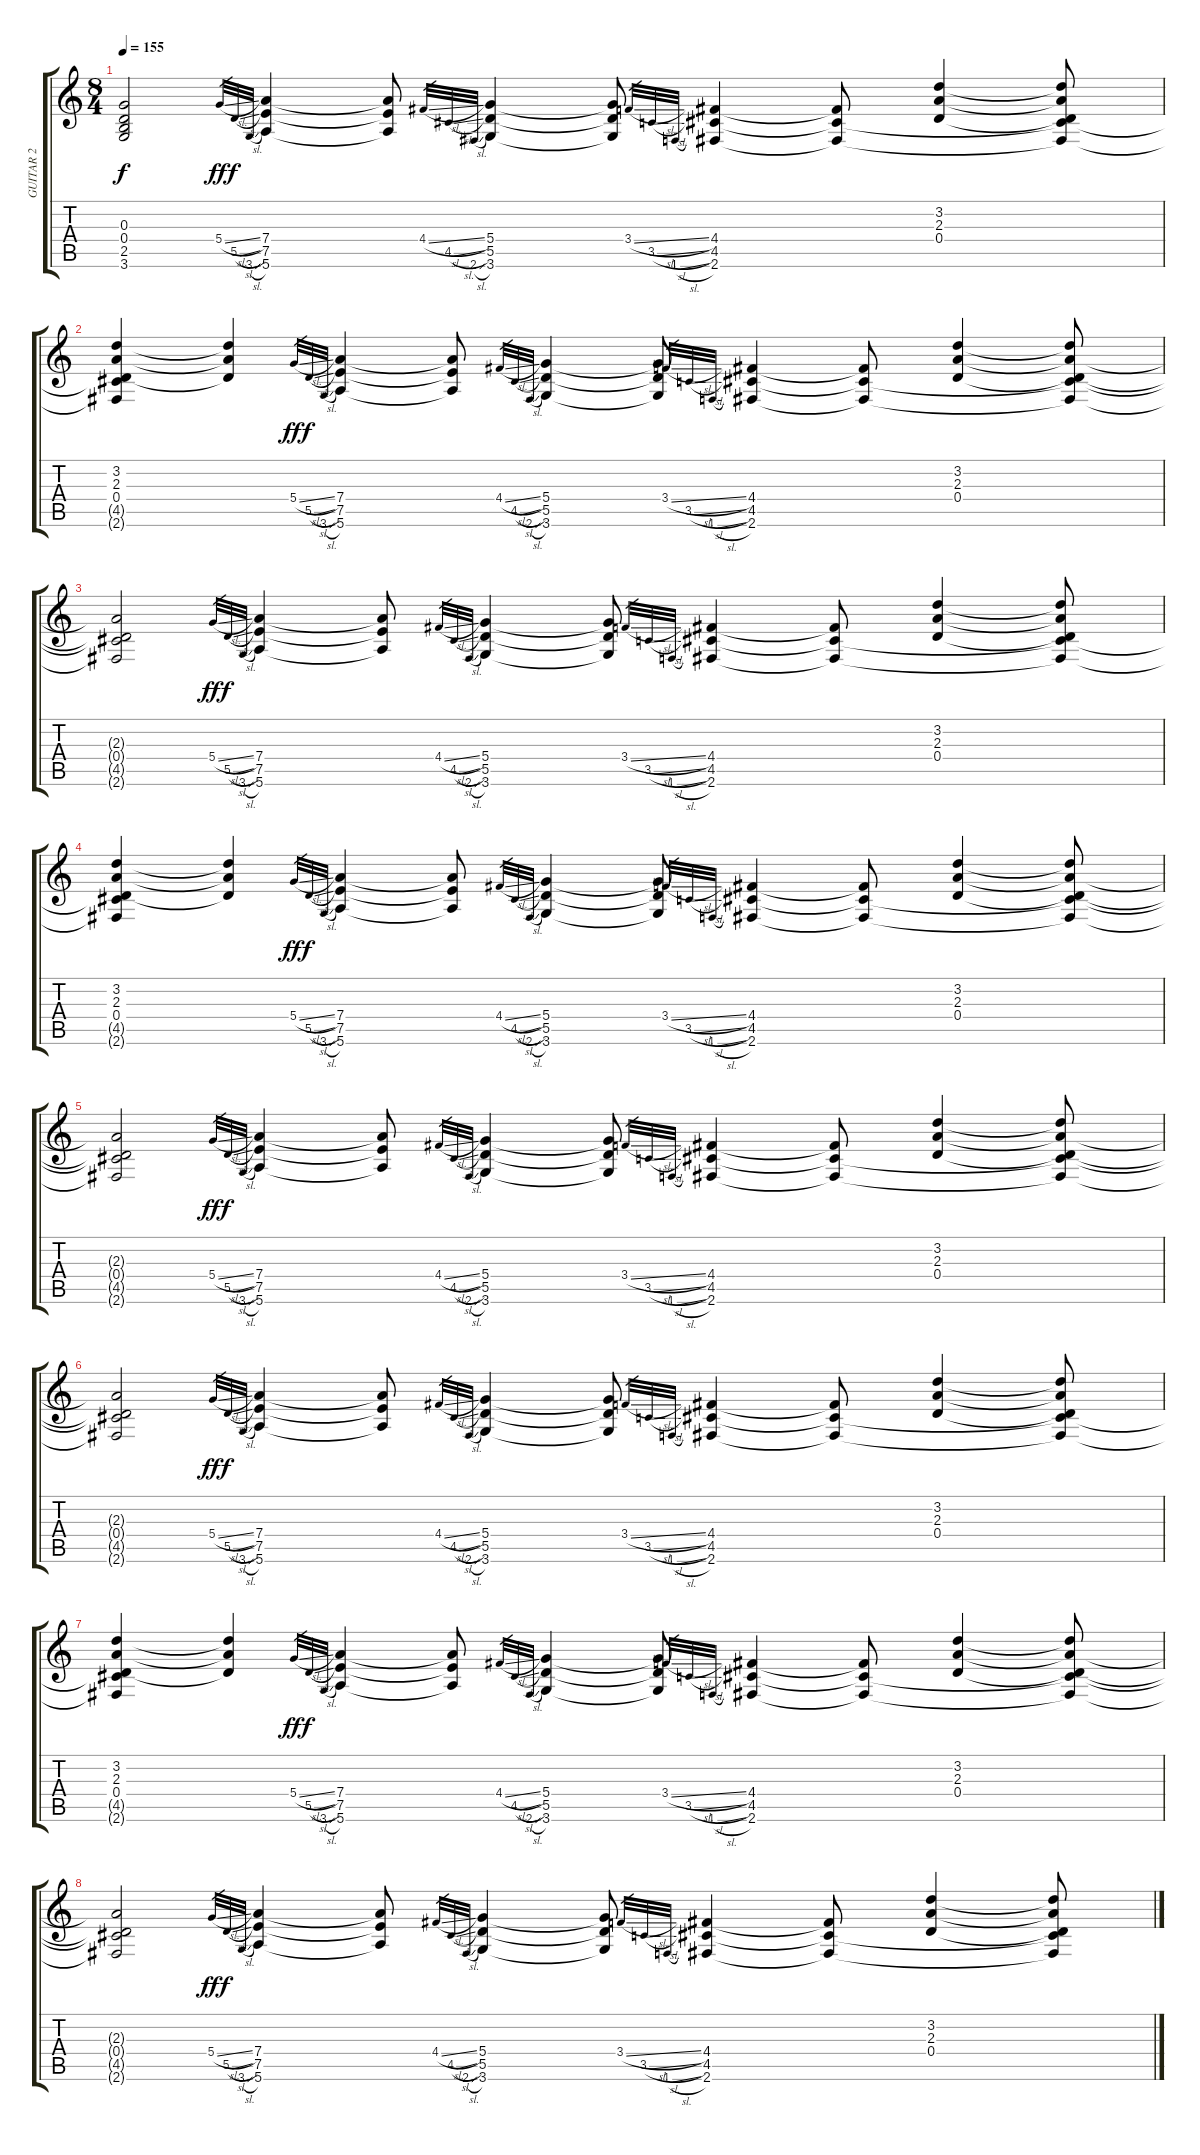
\track ("GUITAR 2" "GUITAR 2") {instrument electricguitarjazz}
\staff {score tabs}
\tuning (E4 B3 G3 D3 A2 E2) {hide}
\ts (8 4)
\tempo 155
\clef g2
\ks c
(0.3{t} 0.4{t} 2.5{t} 3.6{t}).2{dy f} 5.4{sl}.32{gr dy ff} 5.5{sl}.32{gr dy f} 3.6{sl}.32{gr} (7.4 7.5 5.6).4 (7.4{t} 7.5{t} 5.6{t}).8 4.4{sl}.32{gr} 4.5{sl}.32{gr} 2.6{sl}.32{gr} (5.4 5.5 3.6).4 (5.4{t} 5.5{t} 3.6{t}).8 3.4{sl}.32{gr} 3.5{sl}.32{gr} 1.6{sl}.32{gr} (4.4 4.5 2.6).4 (4.4{t} 4.5{t} 2.6{t}).8 (3.2 2.3 0.4).4 (3.2{t} 2.3{t} 0.4{t} 4.5{t} 2.6{t}).8 |
(3.2 2.3 0.4 4.5{t} 2.6{t}).4 (3.2{t} 2.3{t} 0.4{t}).4 5.4{sl}.32{gr dy ff} 5.5{sl}.32{gr dy f} 3.6{sl}.32{gr} (7.4 7.5 5.6).4 (7.4{t} 7.5{t} 5.6{t}).8 4.4{sl}.32{gr} 4.5{sl}.32{gr} 2.6{sl}.32{gr} (5.4 5.5 3.6).4 (5.4{t} 5.5{t} 3.6{t}).8 3.4{sl}.32{gr} 3.5{sl}.32{gr} 1.6{sl}.32{gr} (4.4 4.5 2.6).4 (4.4{t} 4.5{t} 2.6{t}).8 (3.2 2.3 0.4).4 (3.2{t} 2.3{t} 0.4{t} 4.5{t} 2.6{t}).8 |
(2.3{t} 0.4{t} 4.5{t} 2.6{t}).2 5.4{sl}.32{gr dy ff} 5.5{sl}.32{gr dy f} 3.6{sl}.32{gr} (7.4 7.5 5.6).4 (7.4{t} 7.5{t} 5.6{t}).8 4.4{sl}.32{gr} 4.5{sl}.32{gr} 2.6{sl}.32{gr} (5.4 5.5 3.6).4 (5.4{t} 5.5{t} 3.6{t}).8 3.4{sl}.32{gr} 3.5{sl}.32{gr} 1.6{sl}.32{gr} (4.4 4.5 2.6).4 (4.4{t} 4.5{t} 2.6{t}).8 (3.2 2.3 0.4).4 (3.2{t} 2.3{t} 0.4{t} 4.5{t} 2.6{t}).8 |
(3.2 2.3 0.4 4.5{t} 2.6{t}).4 (3.2{t} 2.3{t} 0.4{t}).4 5.4{sl}.32{gr dy ff} 5.5{sl}.32{gr dy f} 3.6{sl}.32{gr} (7.4 7.5 5.6).4 (7.4{t} 7.5{t} 5.6{t}).8 4.4{sl}.32{gr} 4.5{sl}.32{gr} 2.6{sl}.32{gr} (5.4 5.5 3.6).4 (5.4{t} 5.5{t} 3.6{t}).8 3.4{sl}.32{gr} 3.5{sl}.32{gr} 1.6{sl}.32{gr} (4.4 4.5 2.6).4 (4.4{t} 4.5{t} 2.6{t}).8 (3.2 2.3 0.4).4 (3.2{t} 2.3{t} 0.4{t} 4.5{t} 2.6{t}).8 |
(2.3{t} 0.4{t} 4.5{t} 2.6{t}).2 5.4{sl}.32{gr dy ff} 5.5{sl}.32{gr dy f} 3.6{sl}.32{gr} (7.4 7.5 5.6).4 (7.4{t} 7.5{t} 5.6{t}).8 4.4{sl}.32{gr} 4.5{sl}.32{gr} 2.6{sl}.32{gr} (5.4 5.5 3.6).4 (5.4{t} 5.5{t} 3.6{t}).8 3.4{sl}.32{gr} 3.5{sl}.32{gr} 1.6{sl}.32{gr} (4.4 4.5 2.6).4 (4.4{t} 4.5{t} 2.6{t}).8 (3.2 2.3 0.4).4 (3.2{t} 2.3{t} 0.4{t} 4.5{t} 2.6{t}).8 |
(2.3{t} 0.4{t} 4.5{t} 2.6{t}).2 5.4{sl}.32{gr dy ff} 5.5{sl}.32{gr dy f} 3.6{sl}.32{gr} (7.4 7.5 5.6).4 (7.4{t} 7.5{t} 5.6{t}).8 4.4{sl}.32{gr} 4.5{sl}.32{gr} 2.6{sl}.32{gr} (5.4 5.5 3.6).4 (5.4{t} 5.5{t} 3.6{t}).8 3.4{sl}.32{gr} 3.5{sl}.32{gr} 1.6{sl}.32{gr} (4.4 4.5 2.6).4 (4.4{t} 4.5{t} 2.6{t}).8 (3.2 2.3 0.4).4 (3.2{t} 2.3{t} 0.4{t} 4.5{t} 2.6{t}).8 |
(3.2 2.3 0.4 4.5{t} 2.6{t}).4 (3.2{t} 2.3{t} 0.4{t}).4 5.4{sl}.32{gr dy ff} 5.5{sl}.32{gr dy f} 3.6{sl}.32{gr} (7.4 7.5 5.6).4 (7.4{t} 7.5{t} 5.6{t}).8 4.4{sl}.32{gr} 4.5{sl}.32{gr} 2.6{sl}.32{gr} (5.4 5.5 3.6).4 (5.4{t} 5.5{t} 3.6{t}).8 3.4{sl}.32{gr} 3.5{sl}.32{gr} 1.6{sl}.32{gr} (4.4 4.5 2.6).4 (4.4{t} 4.5{t} 2.6{t}).8 (3.2 2.3 0.4).4 (3.2{t} 2.3{t} 0.4{t} 4.5{t} 2.6{t}).8 |
(2.3{t} 0.4{t} 4.5{t} 2.6{t}).2 5.4{sl}.32{gr dy ff} 5.5{sl}.32{gr dy f} 3.6{sl}.32{gr} (7.4 7.5 5.6).4 (7.4{t} 7.5{t} 5.6{t}).8 4.4{sl}.32{gr} 4.5{sl}.32{gr} 2.6{sl}.32{gr} (5.4 5.5 3.6).4 (5.4{t} 5.5{t} 3.6{t}).8 3.4{sl}.32{gr} 3.5{sl}.32{gr} 1.6{sl}.32{gr} (4.4 4.5 2.6).4 (4.4{t} 4.5{t} 2.6{t}).8 (3.2 2.3 0.4).4 (3.2{t} 2.3{t} 0.4{t} 4.5{t} 2.6{t}).8
